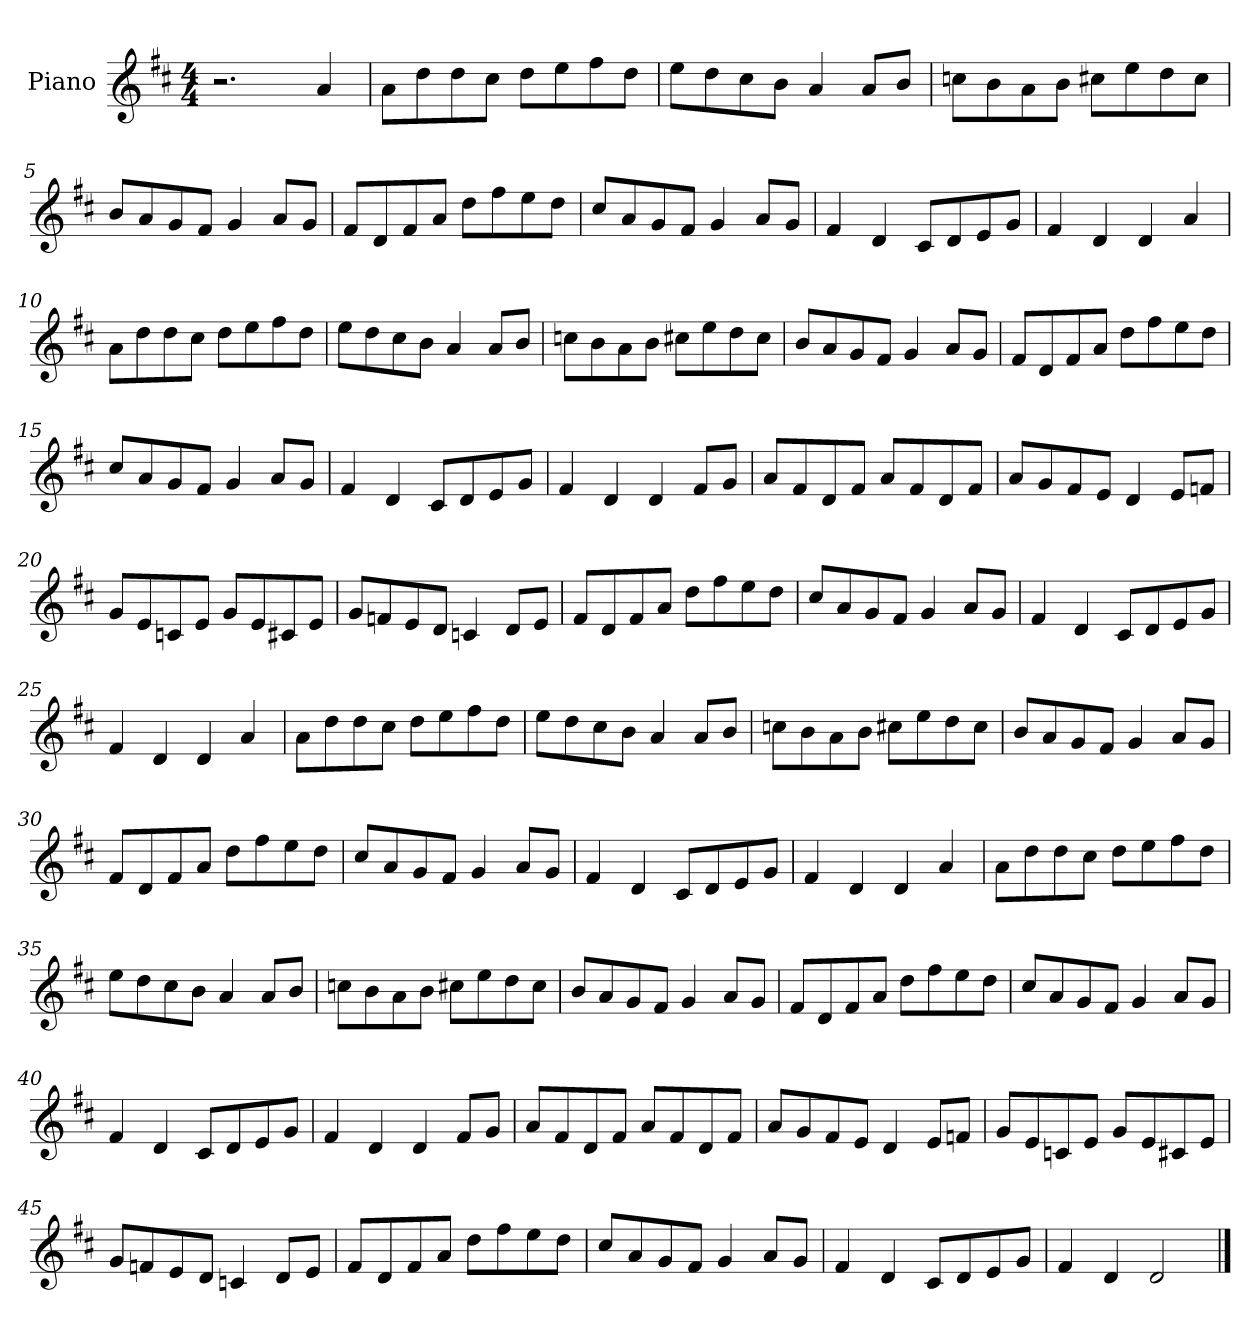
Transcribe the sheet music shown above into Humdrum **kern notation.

**kern
*part1
*staff1
*I"Piano
*I'Pno
*clefG2
*k[f#c#]
*M4/4
=1
2.r
4a/
=2
8a\L
8dd\
8dd\
8cc#\J
8dd\L
8ee\
8ff#\
8dd\J
=3
8ee\L
8dd\
8cc#\
8b\J
4a/
8a/L
8b/J
=4
8ccn\L
8b\
8a\
8b\J
8cc#X\L
8ee\
8dd\
8cc#\J
=5
8b/L
8a/
8g/
8f#/J
4g/
8a/L
8g/J
=6
8f#/L
8d/
8f#/
8a/J
8dd\L
8ff#\
8ee\
8dd\J
=7
8cc#/L
8a/
8g/
8f#/J
4g/
8a/L
8g/J
=8
4f#/
4d/
8c#/L
8d/
8e/
8g/J
=9
4f#/
4d/
4d/
4a/
=10
8a\L
8dd\
8dd\
8cc#\J
8dd\L
8ee\
8ff#\
8dd\J
=11
8ee\L
8dd\
8cc#\
8b\J
4a/
8a/L
8b/J
=12
8ccn\L
8b\
8a\
8b\J
8cc#X\L
8ee\
8dd\
8cc#\J
=13
8b/L
8a/
8g/
8f#/J
4g/
8a/L
8g/J
=14
8f#/L
8d/
8f#/
8a/J
8dd\L
8ff#\
8ee\
8dd\J
=15
8cc#/L
8a/
8g/
8f#/J
4g/
8a/L
8g/J
=16
4f#/
4d/
8c#/L
8d/
8e/
8g/J
=17
4f#/
4d/
4d/
8f#/L
8g/J
=18
8a/L
8f#/
8d/
8f#/J
8a/L
8f#/
8d/
8f#/J
=19
8a/L
8g/
8f#/
8e/J
4d/
8e/L
8fn/J
=20
8g/L
8e/
8cn/
8e/J
8g/L
8e/
8c#X/
8e/J
=21
8g/L
8fn/
8e/
8d/J
4cn/
8d/L
8e/J
=22
8f#/L
8d/
8f#/
8a/J
8dd\L
8ff#\
8ee\
8dd\J
=23
8cc#/L
8a/
8g/
8f#/J
4g/
8a/L
8g/J
=24
4f#/
4d/
8c#/L
8d/
8e/
8g/J
=25
4f#/
4d/
4d/
4a/
=26
8a\L
8dd\
8dd\
8cc#\J
8dd\L
8ee\
8ff#\
8dd\J
=27
8ee\L
8dd\
8cc#\
8b\J
4a/
8a/L
8b/J
=28
8ccn\L
8b\
8a\
8b\J
8cc#X\L
8ee\
8dd\
8cc#\J
=29
8b/L
8a/
8g/
8f#/J
4g/
8a/L
8g/J
=30
8f#/L
8d/
8f#/
8a/J
8dd\L
8ff#\
8ee\
8dd\J
=31
8cc#/L
8a/
8g/
8f#/J
4g/
8a/L
8g/J
=32
4f#/
4d/
8c#/L
8d/
8e/
8g/J
=33
4f#/
4d/
4d/
4a/
=34
8a\L
8dd\
8dd\
8cc#\J
8dd\L
8ee\
8ff#\
8dd\J
=35
8ee\L
8dd\
8cc#\
8b\J
4a/
8a/L
8b/J
=36
8ccn\L
8b\
8a\
8b\J
8cc#X\L
8ee\
8dd\
8cc#\J
=37
8b/L
8a/
8g/
8f#/J
4g/
8a/L
8g/J
=38
8f#/L
8d/
8f#/
8a/J
8dd\L
8ff#\
8ee\
8dd\J
=39
8cc#/L
8a/
8g/
8f#/J
4g/
8a/L
8g/J
=40
4f#/
4d/
8c#/L
8d/
8e/
8g/J
=41
4f#/
4d/
4d/
8f#/L
8g/J
=42
8a/L
8f#/
8d/
8f#/J
8a/L
8f#/
8d/
8f#/J
=43
8a/L
8g/
8f#/
8e/J
4d/
8e/L
8fn/J
=44
8g/L
8e/
8cn/
8e/J
8g/L
8e/
8c#X/
8e/J
=45
8g/L
8fn/
8e/
8d/J
4cn/
8d/L
8e/J
=46
8f#/L
8d/
8f#/
8a/J
8dd\L
8ff#\
8ee\
8dd\J
=47
8cc#/L
8a/
8g/
8f#/J
4g/
8a/L
8g/J
=48
4f#/
4d/
8c#/L
8d/
8e/
8g/J
=49
4f#/
4d/
2d/
==
*-
